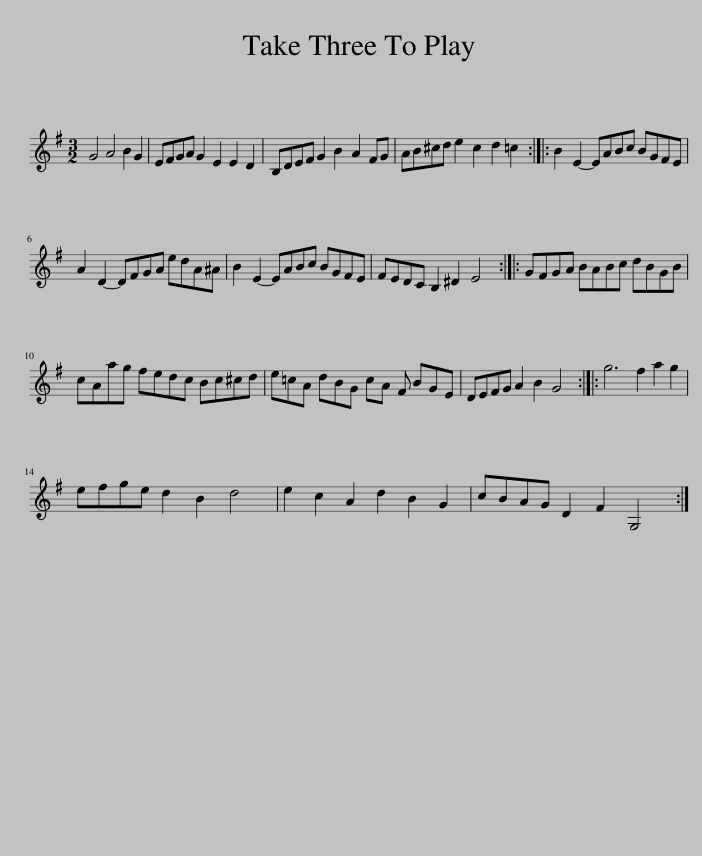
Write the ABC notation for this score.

X:1
L:1/8
M:3/2
I:linebreak $
K:G
V:1 treble
V:1
 G4 A4 B2 G2 | EFGA G2 E2 E2 D2 | B,DEF G2 B2 A2 FG | AB^cd e2 c2 d2 =c2 :: B2 E2- EABc BGFE |$ %5
 A2 D2- DFGA edA^A | B2 E2- EABc BGFE | FEDC B,2 ^D2 E4 :: GFGA BABc dBGB |$ cAag fedc Bc^cd | %10
 e=cA dBG cA F BGE | DEFG A2 B2 G4 :: g6 f2 a2 g2 |$ efge d2 B2 d4 | e2 c2 A2 d2 B2 G2 | %15
 cBAG D2 F2 G,4 :| %16
